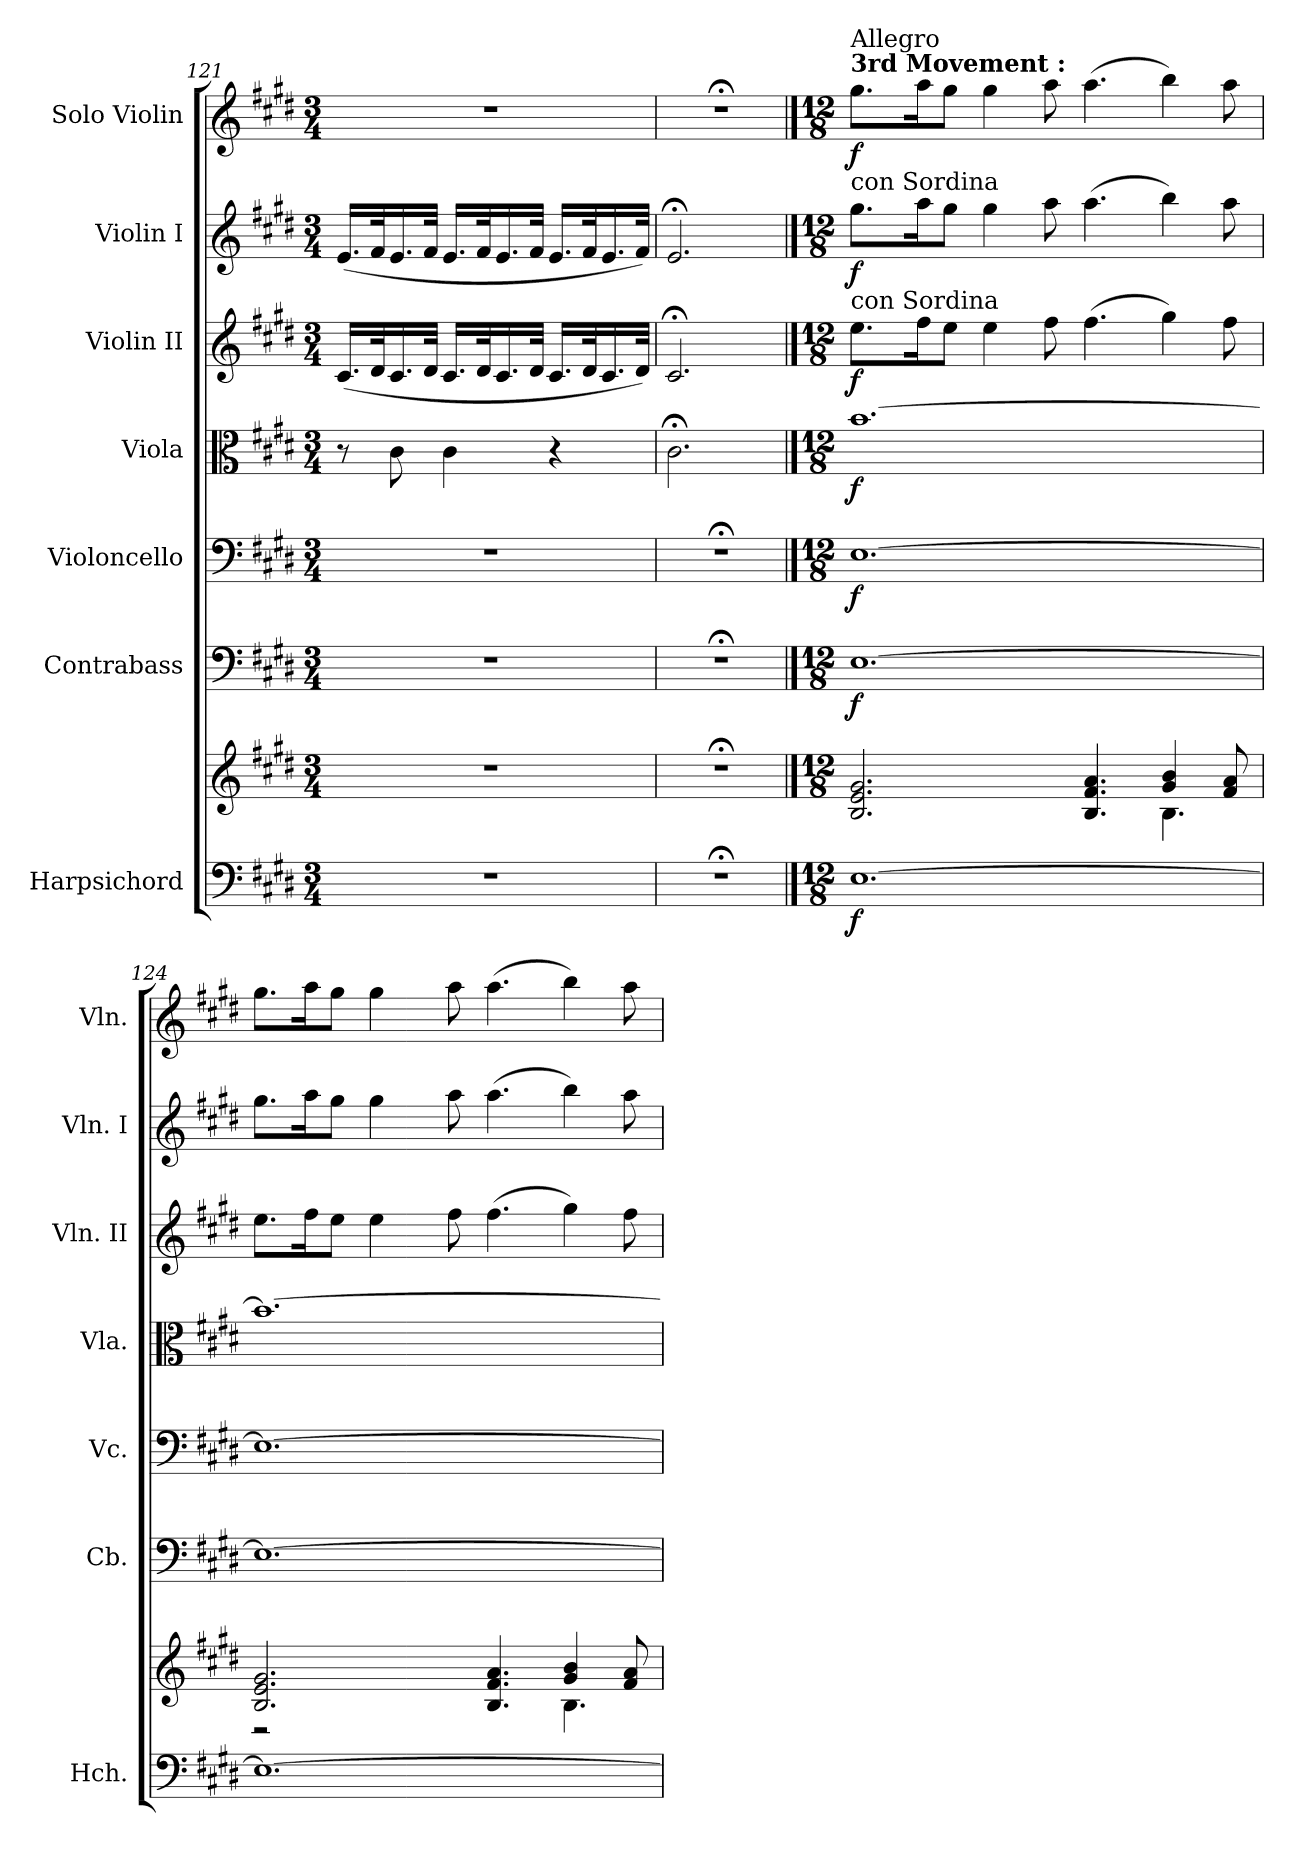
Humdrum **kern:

**kern	**kern	**dynam	**kern	**dynam	**kern	**dynam	**kern	**dynam	**kern	**dynam	**kern	**dynam	**kern	**dynam
*part7	*part7	*part7	*part6	*part6	*part5	*part5	*part4	*part4	*part3	*part3	*part2	*part2	*part1	*part1
*staff8	*staff7	*staff7/8	*staff6	*staff6	*staff5	*staff5	*staff4	*staff4	*staff3	*staff3	*staff2	*staff2	*staff1	*staff1
*I"Harpsichord	*	*	*I"Contrabass	*	*I"Violoncello	*	*I"Viola	*	*I"Violin II	*	*I"Violin I	*	*I"Solo Violin	*
*I'Hch.	*	*	*I'Cb.	*	*I'Vc.	*	*I'Vla.	*	*I'Vln. II	*	*I'Vln. I	*	*I'Vln.	*
*clefF4	*clefG2	*	*clefF4	*	*clefF4	*	*clefC3	*	*clefG2	*	*clefG2	*	*clefG2	*
*	*	*	*ITrd7c12	*	*	*	*	*	*	*	*	*	*	*
*k[f#c#g#d#]	*k[f#c#g#d#]	*	*k[f#c#g#d#]	*	*k[f#c#g#d#]	*	*k[f#c#g#d#]	*	*k[f#c#g#d#]	*	*k[f#c#g#d#]	*	*k[f#c#g#d#]	*
*M3/4	*M3/4	*	*M3/4	*	*M3/4	*	*M3/4	*	*M3/4	*	*M3/4	*	*M3/4	*
=121	=121	=121	=121	=121	=121	=121	=121	=121	=121	=121	=121	=121	=121	=121
2.r	2.r	.	2.r	.	2.r	.	8r	.	(<16.c#/LL	.	(<16.e/LL	.	2.r	.
.	.	.	.	.	.	.	.	.	32d#/K	.	32f#/K	.	.	.
.	.	.	.	.	.	.	8c#\	.	16.c#/	.	16.e/	.	.	.
.	.	.	.	.	.	.	.	.	32d#/JJk	.	32f#/JJk	.	.	.
.	.	.	.	.	.	.	4c#\	.	16.c#/LL	.	16.e/LL	.	.	.
.	.	.	.	.	.	.	.	.	32d#/K	.	32f#/K	.	.	.
.	.	.	.	.	.	.	.	.	16.c#/	.	16.e/	.	.	.
.	.	.	.	.	.	.	.	.	32d#/JJk	.	32f#/JJk	.	.	.
.	.	.	.	.	.	.	4r	.	16.c#/LL	.	16.e/LL	.	.	.
.	.	.	.	.	.	.	.	.	32d#/K	.	32f#/K	.	.	.
.	.	.	.	.	.	.	.	.	16.c#/	.	16.e/	.	.	.
.	.	.	.	.	.	.	.	.	32d#/JJk)	.	32f#/JJk)	.	.	.
=122	=122	=122	=122	=122	=122	=122	=122	=122	=122	=122	=122	=122	=122	=122
2.r;<	2.r;<	.	2.r;<	.	2.r;<	.	2.c#;<Z\	.	2.c#;<Z/	.	2.e;<Z/	.	2.r;<	.
!!LO:PB:g=z
==123	==123	==123	==123	==123	==123	==123	==123	==123	==123	==123	==123	==123	==123	==123
*M12/8	*M12/8	*	*M12/8	*	*M12/8	*	*M12/8	*	*M12/8	*	*M12/8	*	*M12/8	*
*	*^	*	*	*	*	*	*	*	*	*	*	*	*	*
!	!	!	!	!	!	!	!	!	!	!	!	!	!	!LO:TX:a:B:t=3rd Movement &colon;	!
!	!	!	!	!	!	!	!	!	!	!	!	!	!	!LO:TX:t=Allegro	!
!	!	!	!	!	!	!	!	!	!	!	!	!LO:TX:a:t=con Sordina	!	!	!
!	!	!	!	!	!	!	!	!	!	!LO:TX:a:t=con Sordina	!	!	!	!	!
!	!	!	!LO:DY:b=2	!	!LO:DY:b	!	!LO:DY:b	!	!LO:DY:b	!	!LO:DY:b	!	!LO:DY:b	!	!LO:DY:b
[1.E	2.B/ 2.e/ 2.g#/	8ryy	f	[1.EE	f	[1.E	f	[1.b	f	8.ee\L	f	8.gg#\L	f	8.gg#\L	f
*	*v	*v	*	*	*	*	*	*	*	*	*	*	*	*	*
.	.	.	.	.	.	.	.	.	16ff#\K	.	16aa\K	.	16aa\K	.
.	.	.	.	.	.	.	.	.	8ee\J	.	8gg#\J	.	8gg#\J	.
.	.	.	.	.	.	.	.	.	4ee\	.	4gg#\	.	4gg#\	.
.	.	.	.	.	.	.	.	.	8ff#\	.	8aa\	.	8aa\	.
.	4.B/ 4.f#/ 4.a/	.	.	.	.	.	.	.	(>4.ff#\	.	(>4.aa\	.	(>4.aa\	.
*	*^	*	*	*	*	*	*	*	*	*	*	*	*	*
.	4g#/ 4b/	4.B\	.	.	.	.	.	.	.	4gg#\)	.	4bb\)	.	4bb\)	.
.	8f#/ 8a/	.	.	.	.	.	.	.	.	8ff#\	.	8aa\	.	8aa\	.
=124	=124	=124	=124	=124	=124	=124	=124	=124	=124	=124	=124	=124	=124	=124	=124
1.E_	2.B/ 2.e/ 2.g#/	2r	.	1.EE_	.	1.E_	.	1.b_	.	8.ee\L	.	8.gg#\L	.	8.gg#\L	.
.	.	.	.	.	.	.	.	.	.	16ff#\K	.	16aa\K	.	16aa\K	.
.	.	.	.	.	.	.	.	.	.	8ee\J	.	8gg#\J	.	8gg#\J	.
.	.	.	.	.	.	.	.	.	.	4ee\	.	4gg#\	.	4gg#\	.
.	.	8ryy	.	.	.	.	.	.	.	.	.	.	.	.	.
*	*v	*v	*	*	*	*	*	*	*	*	*	*	*	*	*
.	.	.	.	.	.	.	.	.	8ff#\	.	8aa\	.	8aa\	.
.	4.B/ 4.f#/ 4.a/	.	.	.	.	.	.	.	(>4.ff#\	.	(>4.aa\	.	(>4.aa\	.
*	*^	*	*	*	*	*	*	*	*	*	*	*	*	*
.	4g#/ 4b/	4.B\	.	.	.	.	.	.	.	4gg#\)	.	4bb\)	.	4bb\)	.
.	8f#/ 8a/	.	.	.	.	.	.	.	.	8ff#\	.	8aa\	.	8aa\	.
*	*v	*v	*	*	*	*	*	*	*	*	*	*	*	*	*
=	=	=	=	=	=	=	=	=	=	=	=	=	=	=
*-	*-	*-	*-	*-	*-	*-	*-	*-	*-	*-	*-	*-	*-	*-
